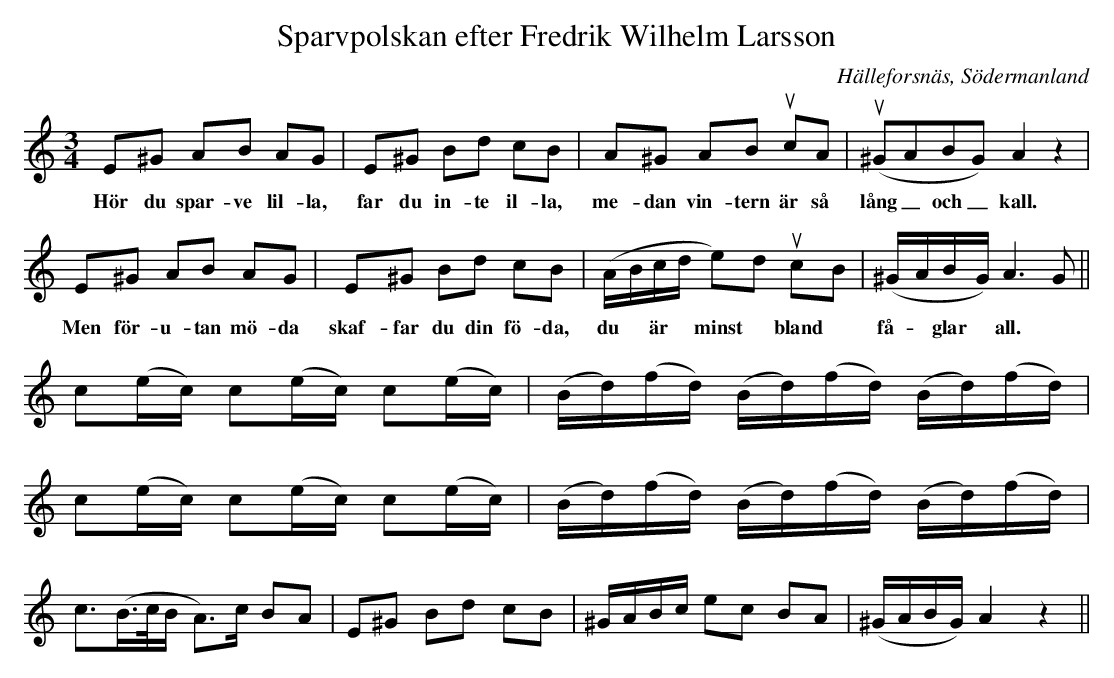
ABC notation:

X:1
T:Sparvpolskan efter Fredrik Wilhelm Larsson
O:Hälleforsnäs, Södermanland
M:3/4
L:1/8
K:Am
E^G AB AG | E^G Bd cB | A^G AB ucA | (u^GABG) A2 z2 |
w: Hör du spar-ve lil-la, far du in-te il-la, me-dan vin-tern är så lång_ och_ kall.
E^G AB AG | E^G Bd cB | (A/B/c/d/ e)d ucB | (^G/A/B/G/) A2>G2 ||
w: Men för-u-tan mö-da skaf-far du din fö-da, du ~ är ~ minst ~ bland ~ få- ~ glar ~ all.
  c(e/c/) c(e/c/) c(e/c/) | (B/d/)(f/d/) (B/d/)(f/d/) (B/d/)(f/d/) |
  c(e/c/) c(e/c/) c(e/c/) | (B/d/)(f/d/) (B/d/)(f/d/) (B/d/)(f/d/) |
  c3/2(B/>c/B/ A>)c BA | E^G Bd cB | ^G/A/B/c/ ec BA | (^G/A/B/G/) A2 z2 ||
